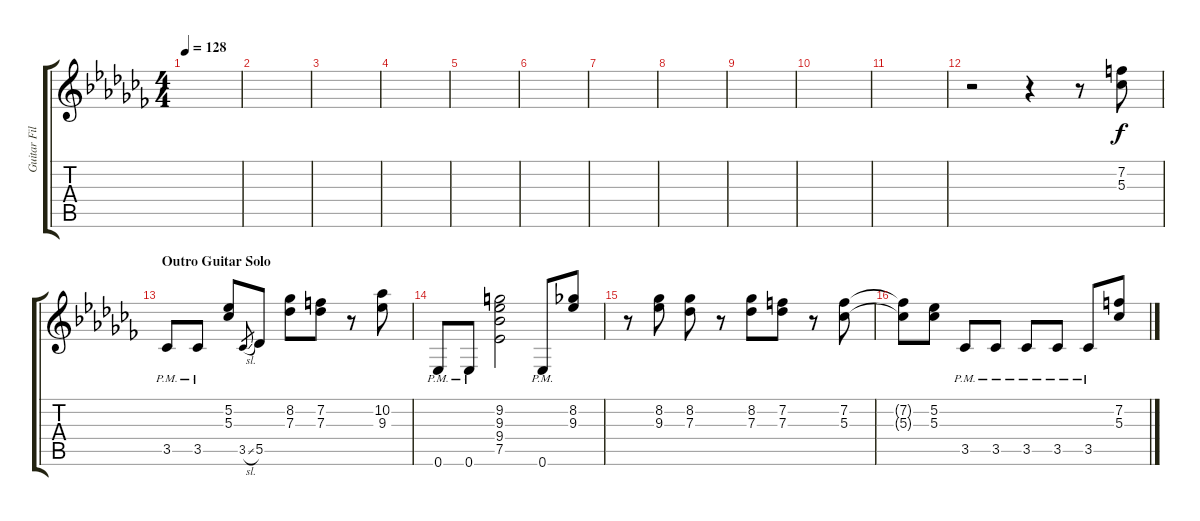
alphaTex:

\track ("Guitar Fills, Solo Rythms" "Guitar Fil") {instrument distortionguitar}
\staff {score tabs}
\tuning (Eb4 Bb3 Gb3 Db3 Ab2 Eb2) {hide}
\ts (4 4)
\tempo 128
\clef g2
\ks cb
|
|
|
|
|
|
|
|
|
|
|
r.2 r.4 r.8 (7.2 5.3).8{volume 12 balance 16} |
\section ("" "Outro Guitar Solo")
3.5{pm}.8 3.5{pm}.8 (5.2 5.3).8 3.5{sl}.8{gr} 5.5.8 (8.2 7.3).8 (7.2 7.3).8 r.8 (10.2 9.3).8 |
0.6{pm}.8 0.6{pm}.8 (9.2 9.3 9.4 7.5).2 0.6{pm}.8 (8.2 9.3).8 |
r.8 (8.2 9.3).8 (8.2 7.3).8 r.8 (8.2 7.3).8 (7.2 7.3).8 r.8 (7.2 5.3).8 |
(7.2{t} 5.3{t}).8 (5.2 5.3).8 3.5{pm}.8 3.5{pm}.8 3.5{pm}.8 3.5{pm}.8 3.5{pm}.8 (7.2 5.3).8
